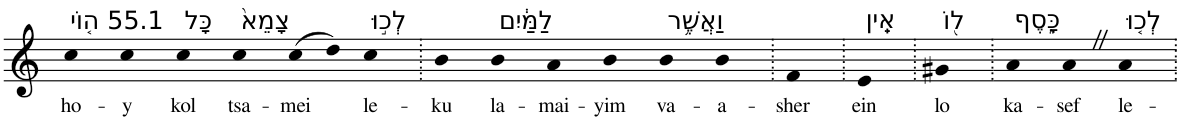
**kern	**text
*part1	*part1
*staff1	*staff1
*I"Piano	*
*I'Pno	*
*clefG2	*
*k[]	*
=1	=1
!LO:TX:a:t=55.1 ה֤וֹי	!
!	!LO:LY:b
4cc	ho-
!	!LO:LY:b
4cc	-y
!LO:TX:a:t=כָּל	!
!	!LO:LY:b
4cc	kol
!LO:TX:a:t=צָמֵא֙	!
!	!LO:LY:b
4cc	tsa-
!	!LO:LY:b
(8cc	-mei
8dd)	.
!LO:TX:a:t=לְכ֣וּ	!
!	!LO:LY:b
4cc	le-
=2.	=2.
!	!LO:LY:b
4b	-ku
!LO:TX:a:t=לַמַּ֔יִם	!
!	!LO:LY:b
4b	la-
!	!LO:LY:b
4a	-mai-
!	!LO:LY:b
4b	-yim
!LO:TX:a:t=וַאֲשֶׁ֥ר	!
!	!LO:LY:b
4b	va-
!	!LO:LY:b
4b	-a-
=3.	=3.
!	!LO:LY:b
4f	-sher
=4.	=4.
!LO:TX:a:t=אֵֽין	!
!	!LO:LY:b
4e	ein
=5.	=5.
!LO:TX:a:t=ל֖וֹ	!
!	!LO:LY:b
4g#X	lo
=6.	=6.
!LO:TX:a:t=כָּ֑סֶף	!
!	!LO:LY:b
4a	ka-
!	!LO:LY:b
4aZ	-sef
!LO:TX:a:t=לְכ֤וּ	!
!	!LO:LY:b
4a	le-
=.	=.
*-	*-
